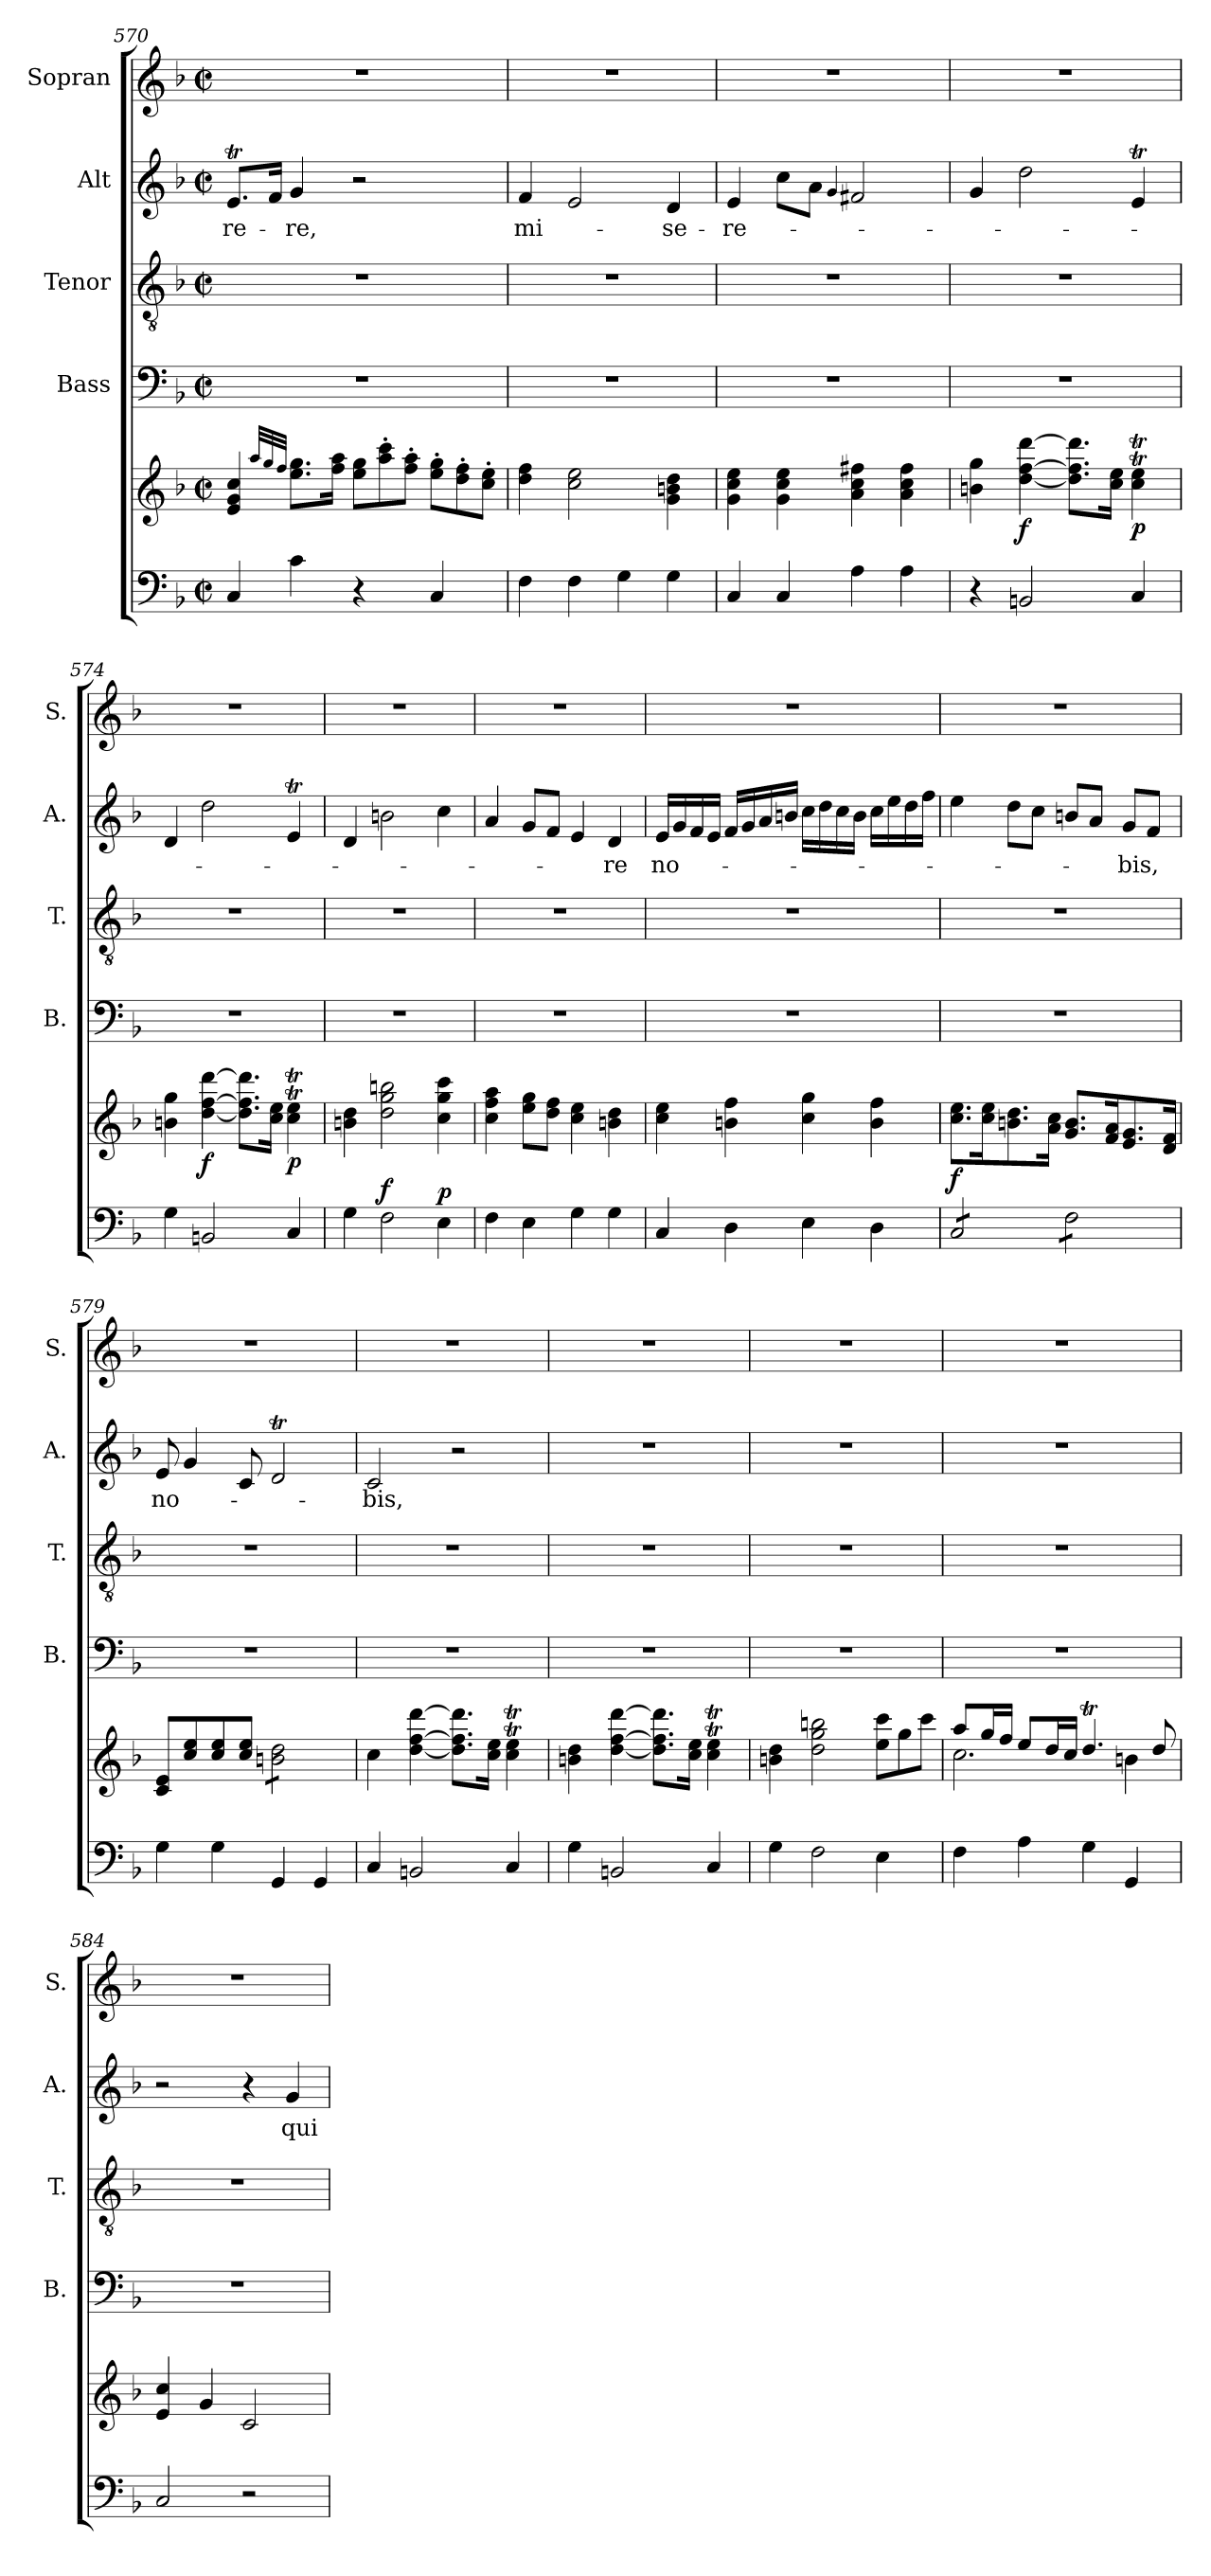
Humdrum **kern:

**kern	**kern	**dynam	**kern	**kern	**kern	**text	**kern
*part5	*part5	*part5	*part4	*part3	*part2	*part2	*part1
*staff6	*staff5	*staff5/6	*staff4	*staff3	*staff2	*staff2	*staff1
*	*	*	*I"Bass	*I"Tenor	*I"Alt	*	*I"Sopran
*	*	*	*I'B.	*I'T.	*I'A.	*	*I'S.
*clefF4	*clefG2	*	*clefF4	*clefGv2	*clefG2	*	*clefG2
*k[b-]	*k[b-]	*	*k[b-]	*k[b-]	*k[b-]	*	*k[b-]
*F:	*F:	*	*F:	*F:	*F:	*	*F:
*M2/2	*M2/2	*	*M2/2	*M2/2	*M2/2	*	*M2/2
*met(c|)	*met(c|)	*	*met(c|)	*met(c|)	*met(c|)	*	*met(c|)
=570	=570	=570	=570	=570	=570	=570	=570
!	!	!	!	!	!	!LO:LY:b	!
4C/	4e/ 4g/ 4cc/	.	1r	1r	8.et/L	-re-	1r
.	.	.	.	.	16f/Jk	.	.
.	32qaa/LLL	.	.	.	.	.	.
.	32qgg/	.	.	.	.	.	.
.	32qff/JJJ	.	.	.	.	.	.
!	!	!	!	!	!	!LO:LY:b	!
4c\	8.ee\ 8.gg\L	.	.	.	4g/	-re,	.
.	16ff\ 16aa\Jk	.	.	.	.	.	.
*	*Xtuplet	*	*	*	*	*	*
4r	12ee\ 12gg\L	.	.	.	2r	.	.
.	12aa\'> 12ccc\'>	.	.	.	.	.	.
.	12ff\'> 12aa\'>J	.	.	.	.	.	.
4C/	12ee\'> 12gg\'>L	.	.	.	.	.	.
.	12dd\'> 12ff\'>	.	.	.	.	.	.
.	12cc\'> 12ee\'>J	.	.	.	.	.	.
=571	=571	=571	=571	=571	=571	=571	=571
!	!	!	!	!	!	!LO:LY:b	!
4F\	4dd\ 4ff\	.	1r	1r	4f/	mi-	1r
4F\	2cc\ 2ee\	.	.	.	2e/	.	.
4G\	.	.	.	.	.	.	.
!	!	!	!	!	!	!LO:LY:b	!
4G\	4g\ 4bn\ 4dd\	.	.	.	4d/	-se-	.
!!LO:LB:g=z
=572	=572	=572	=572	=572	=572	=572	=572
!	!	!	!	!	!	!LO:LY:b	!
4C/	4g\ 4cc\ 4ee\	.	1r	1r	4e/	-re-	1r
4C/	4g\ 4cc\ 4ee\	.	.	.	8cc\L	.	.
.	.	.	.	.	8a\J	.	.
.	.	.	.	.	4qqg/	.	.
4A\	4a\ 4cc\ 4ff#X\	.	.	.	2f#X/	.	.
4A\	4a\ 4cc\ 4ff#\	.	.	.	.	.	.
=573	=573	=573	=573	=573	=573	=573	=573
4r	4bn\ 4gg\	.	1r	1r	4g/	.	1r
!	!	!LO:DY:b	!	!	!	!	!
2BBn/	[4dd\ [4ff\ [4ddd\	f	.	.	2dd\	.	.
.	8.dd\] 8.ff\] 8.ddd\]L	.	.	.	.	.	.
.	16cc\ 16ee\Jk	.	.	.	.	.	.
!	!	!LO:DY:b	!	!	!	!	!
4C/	4cc\T 4ee\T	p	.	.	4et/	.	.
=574	=574	=574	=574	=574	=574	=574	=574
4G\	4bn\ 4gg\	.	1r	1r	4d/	.	1r
!	!	!LO:DY:b	!	!	!	!	!
2BBn/	[4dd\ [4ff\ [4ddd\	f	.	.	2dd\	.	.
.	8.dd\] 8.ff\] 8.ddd\]L	.	.	.	.	.	.
.	16cc\ 16ee\Jk	.	.	.	.	.	.
!	!	!LO:DY:b	!	!	!	!	!
4C/	4cc\T 4ee\T	p	.	.	4et/	.	.
=575	=575	=575	=575	=575	=575	=575	=575
4G\	4bn\ 4dd\	.	1r	1r	4d/	.	1r
!	!	!LO:DY:a=2	!	!	!	!	!
2F\	2dd\ 2gg\ 2bbn\	f	.	.	2bn\	.	.
!	!	!LO:DY:a=2	!	!	!	!	!
4E\	4cc\ 4gg\ 4ccc\	p	.	.	4cc\	.	.
=576	=576	=576	=576	=576	=576	=576	=576
4F\	4cc\ 4ff\ 4aa\	.	1r	1r	4a/	.	1r
4E\	8ee\ 8gg\L	.	.	.	8g/L	.	.
.	8dd\ 8ff\J	.	.	.	8f/J	.	.
4G\	4cc\ 4ee\	.	.	.	4e/	.	.
!	!	!	!	!	!	!LO:LY:b	!
4G\	4bn\ 4dd\	.	.	.	4d/	-re	.
!!LO:PB:g=z
=577	=577	=577	=577	=577	=577	=577	=577
!	!	!	!	!	!	!LO:LY:b	!
4C/	4cc\ 4ee\	.	1r	1r	16e/LL	no-	1r
.	.	.	.	.	16g/	.	.
.	.	.	.	.	16f/	.	.
.	.	.	.	.	16e/JJ	.	.
4D\	4bn\ 4ff\	.	.	.	16f/LL	.	.
.	.	.	.	.	16g/	.	.
.	.	.	.	.	16a/	.	.
.	.	.	.	.	16bn/JJ	.	.
4E\	4cc\ 4gg\	.	.	.	16cc\LL	.	.
.	.	.	.	.	16dd\	.	.
.	.	.	.	.	16cc\	.	.
.	.	.	.	.	16b\JJ	.	.
4D\	4b\ 4ff\	.	.	.	16cc\LL	.	.
.	.	.	.	.	16ee\	.	.
.	.	.	.	.	16dd\	.	.
.	.	.	.	.	16ff\JJ	.	.
=578	=578	=578	=578	=578	=578	=578	=578
!	!	!LO:DY:b	!	!	!	!	!
*tremolo	*	*	*	*	*	*	*
8C/L	8.cc\ 8.ee\L	f	1r	1r	4ee\	.	1r
8C/	.	.	.	.	.	.	.
.	16cc\ 16ee\k	.	.	.	.	.	.
8C/	8.bn\ 8.dd\	.	.	.	8dd\L	.	.
8C/J	.	.	.	.	8cc\J	.	.
.	16a\ 16cc\Jk	.	.	.	.	.	.
8F\L	8.g/ 8.b/L	.	.	.	8bn/L	.	.
8F\	.	.	.	.	8a/J	.	.
.	16f/ 16a/k	.	.	.	.	.	.
!	!	!	!	!	!	!LO:LY:b	!
8F\	8.e/ 8.g/	.	.	.	8g/L	-bis,	.
8F\J	.	.	.	.	8f/J	.	.
*Xtremolo	*	*	*	*	*	*	*
.	16d/ 16f/Jk	.	.	.	.	.	.
=579	=579	=579	=579	=579	=579	=579	=579
!	!	!	!	!	!	!LO:LY:b	!
4G\	8c/ 8e/L	.	1r	1r	8e/	no-	1r
.	8cc/ 8ee/	.	.	.	4g/	.	.
4G\	8cc/ 8ee/	.	.	.	.	.	.
.	8cc/ 8ee/J	.	.	.	8c/	.	.
*	*tremolo	*	*	*	*	*	*
4GG/	8bn\ 8dd\L	.	.	.	2dT/	.	.
.	8bn\ 8dd\	.	.	.	.	.	.
4GG/	8bn\ 8dd\	.	.	.	.	.	.
.	8bn\ 8dd\J	.	.	.	.	.	.
*	*Xtremolo	*	*	*	*	*	*
=580	=580	=580	=580	=580	=580	=580	=580
!	!	!	!	!	!	!LO:LY:b	!
4C/	4cc\	.	1r	1r	2c/	-bis,	1r
2BBn/	[4dd\ [4ff\ [4ddd\	.	.	.	.	.	.
.	8.dd\] 8.ff\] 8.ddd\]L	.	.	.	2r	.	.
.	16cc\ 16ee\Jk	.	.	.	.	.	.
4C/	4cc\T 4ee\T	.	.	.	.	.	.
!!LO:LB:g=z
=581	=581	=581	=581	=581	=581	=581	=581
4G\	4bn\ 4dd\	.	1r	1r	1r	.	1r
2BBn/	[4dd\ [4ff\ [4ddd\	.	.	.	.	.	.
.	8.dd\] 8.ff\] 8.ddd\]L	.	.	.	.	.	.
.	16cc\ 16ee\Jk	.	.	.	.	.	.
4C/	4cc\T 4ee\T	.	.	.	.	.	.
=582	=582	=582	=582	=582	=582	=582	=582
4G\	4bn\ 4dd\	.	1r	1r	1r	.	1r
2F\	2dd\ 2gg\ 2bbn\	.	.	.	.	.	.
4E\	12ee\ 12ccc\L	.	.	.	.	.	.
.	12gg\	.	.	.	.	.	.
.	12ccc\J	.	.	.	.	.	.
=583	=583	=583	=583	=583	=583	=583	=583
*	*^	*	*	*	*	*	*
4F\	8aa/L	2.cc\	.	1r	1r	1r	.	1r
.	16gg/L	.	.	.	.	.	.	.
.	16ff/JJ	.	.	.	.	.	.	.
4A\	8ee/L	.	.	.	.	.	.	.
.	16dd/L	.	.	.	.	.	.	.
.	16cc/JJ	.	.	.	.	.	.	.
4G\	4.ddT/	.	.	.	.	.	.	.
4GG/	.	4bn\	.	.	.	.	.	.
.	8dd/	.	.	.	.	.	.	.
*	*v	*v	*	*	*	*	*	*
=584	=584	=584	=584	=584	=584	=584	=584
2C/	4e/ 4cc/	.	1r	1r	2r	.	1r
.	4g/	.	.	.	.	.	.
2r	2c/	.	.	.	4r	.	.
!	!	!	!	!	!	!LO:LY:b	!
.	.	.	.	.	4g/	qui	.
=	=	=	=	=	=	=	=
*-	*-	*-	*-	*-	*-	*-	*-
